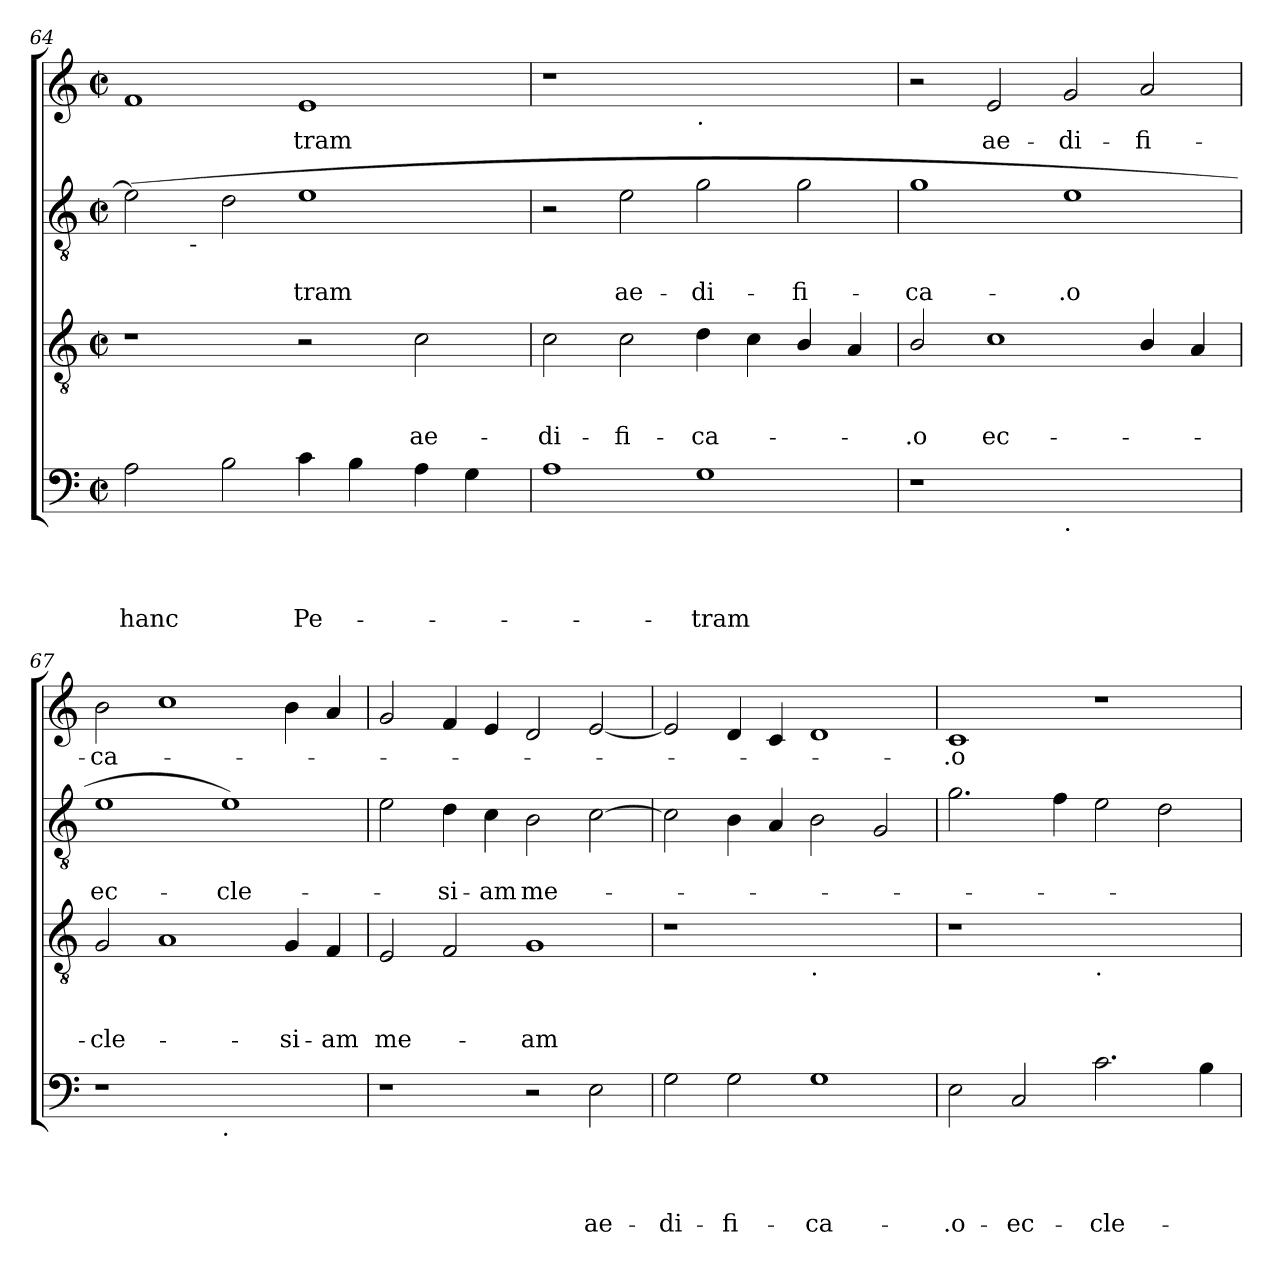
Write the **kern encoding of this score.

**kern	**text	**text	**text	**text	**kern	**text	**text	**text	**kern	**text	**text	**kern	**text
*part4	*part4	*part4	*part4	*part4	*part3	*part3	*part3	*part3	*part2	*part2	*part2	*part1	*part1
*staff4	*staff4	*staff4	*staff4	*staff4	*staff3	*staff3	*staff3	*staff3	*staff2	*staff2	*staff2	*staff1	*staff1
!!LO:PB:g=z
*clefF4	*	*	*	*	*clefGv2	*	*	*	*clefGv2	*	*	*clefG2	*
*k[]	*	*	*	*	*k[]	*	*	*	*k[]	*	*	*k[]	*
*C:	*	*	*	*	*C:	*	*	*	*C:	*	*	*C:	*
*M2/2	*	*	*	*	*M2/2	*	*	*	*M2/2	*	*	*M2/2	*
*met(c|)	*	*	*	*	*met(c|)	*	*	*	*met(c|)	*	*	*met(c|)	*
=64	=64	=64	=64	=64	=64	=64	=64	=64	=64	=64	=64	=64	=64
!	!	!	!	!LO:LY:b	!	!	!	!	!	!	!	!	!
*	*	*	*	*	*	*	*	*	*^	*	*	*	*
2A\	.	.	.	hanc	1r	.	.	.	(<2e\]	4.ryy	.	.	1f	.
!	!	!	!	!	!	!	!	!	!	!LO:TX:b:t=-	!	!	!	!
.	.	.	.	.	.	.	.	.	.	1ryy	.	.	.	.
2B\	.	.	.	.	.	.	.	.	2d\	.	.	.	.	.
!	!	!	!	!LO:LY:b	!	!	!	!	!	!	!	!LO:LY:b	!	!LO:LY:b
4c\	.	.	.	Pe-	2r	.	.	.	1e	.	.	-tram	1e	-tram
4B\	.	.	.	.	.	.	.	.	.	.	.	.	.	.
.	.	.	.	.	.	.	.	.	.	2ryy	.	.	.	.
!	!	!	!	!	!	!	!	!LO:LY:b	!	!	!	!	!	!
4A\	.	.	.	.	2c\	.	.	ae-	.	.	.	.	.	.
4G\	.	.	.	.	.	.	.	.	.	.	.	.	.	.
.	.	.	.	.	.	.	.	.	.	8ryy	.	.	.	.
=65	=65	=65	=65	=65	=65	=65	=65	=65	=65	=65	=65	=65	=65	=65
!	!	!	!	!	!	!	!	!LO:LY:b	!	!	!	!	!	!
*	*	*	*	*	*	*	*	*	*v	*v	*	*	*	*
1A	.	.	.	.	2c\	.	.	-di-	2r	.	.	1r	.
!	!	!	!	!	!	!	!	!LO:LY:b	!	!	!LO:LY:b	!	!
.	.	.	.	.	2c\	.	.	-fi-	2e\	.	ae-	.	.
!	!	!	!	!	!	!	!	!	!	!	!	!LO:TX:b:t=.	!
!	!	!	!	!LO:LY:b	!	!	!	!LO:LY:b	!	!	!LO:LY:b	!	!
1G	.	.	.	-tram	4d\	.	.	-ca-	2g\	.	-di-	1ryy	.
.	.	.	.	.	4c\	.	.	.	.	.	.	.	.
!	!	!	!	!	!	!	!	!	!	!	!LO:LY:b	!	!
.	.	.	.	.	4B/	.	.	.	2g\	.	-fi-	.	.
.	.	.	.	.	4A/	.	.	.	.	.	.	.	.
=66	=66	=66	=66	=66	=66	=66	=66	=66	=66	=66	=66	=66	=66
!	!	!	!	!	!	!	!	!LO:LY:b	!	!	!LO:LY:b	!	!
1r	.	.	.	.	2B/	.	.	-.o	1g	.	-ca-	2r	.
!	!	!	!	!	!	!	!	!LO:LY:b	!	!	!	!	!LO:LY:b
.	.	.	.	.	1c	.	.	ec-	.	.	.	2e/	ae-
!LO:TX:b:t=.	!	!	!	!	!	!	!	!	!	!	!	!	!
!	!	!	!	!	!	!	!	!	!	!	!LO:LY:b	!	!LO:LY:b
1ryy	.	.	.	.	.	.	.	.	1e	.	-.o	2g/	-di-
!	!	!	!	!	!	!	!	!	!	!	!	!	!LO:LY:b
.	.	.	.	.	4B/	.	.	.	.	.	.	2a/	-fi-
.	.	.	.	.	4A/	.	.	.	.	.	.	.	.
=67	=67	=67	=67	=67	=67	=67	=67	=67	=67	=67	=67	=67	=67
!	!	!	!	!	!	!	!	!LO:LY:b	!	!	!LO:LY:b	!	!LO:LY:b
1r	.	.	.	.	2G/	.	.	-cle-	1e	.	ec-	2b\	-ca-
.	.	.	.	.	1A	.	.	.	.	.	.	1cc	.
!LO:TX:b:t=.	!	!	!	!	!	!	!	!	!	!	!	!	!
!	!	!	!	!	!	!	!	!	!	!	!LO:LY:b	!	!
1ryy	.	.	.	.	.	.	.	.	1e)	.	-cle-	.	.
!	!	!	!	!	!	!	!	!LO:LY:b	!	!	!	!	!
.	.	.	.	.	4G/	.	.	-si-	.	.	.	4b\	.
!	!	!	!	!	!	!	!	!LO:LY:b	!	!	!	!	!
.	.	.	.	.	4F/	.	.	-am	.	.	.	4a/	.
!!LO:LB:g=z
=68	=68	=68	=68	=68	=68	=68	=68	=68	=68	=68	=68	=68	=68
!	!	!	!	!	!	!	!	!LO:LY:b	!	!	!	!	!
1r	.	.	.	.	2E/	.	.	me-	2e\	.	.	2g/	.
!	!	!	!	!	!	!	!	!	!	!	!LO:LY:b	!	!
.	.	.	.	.	2F/	.	.	.	4d\	.	-si-	4f/	.
!	!	!	!	!	!	!	!	!	!	!	!LO:LY:b	!	!
.	.	.	.	.	.	.	.	.	4c\	.	-am	4e/	.
!	!	!	!	!	!	!	!	!LO:LY:b	!	!	!LO:LY:b	!	!
2r	.	.	.	.	1G	.	.	-am	2B\	.	me-	2d/	.
!	!	!	!	!LO:LY:b	!	!	!	!	!	!	!	!	!
2E\	.	.	.	ae-	.	.	.	.	[>2c\	.	.	[<2e/	.
=69	=69	=69	=69	=69	=69	=69	=69	=69	=69	=69	=69	=69	=69
!	!	!	!	!LO:LY:b	!	!	!	!	!	!	!	!	!
2G\	.	.	.	-di-	1r	.	.	.	2c\]	.	.	2e/]	.
!	!	!	!	!LO:LY:b	!	!	!	!	!	!	!	!	!
2G\	.	.	.	-fi-	.	.	.	.	4B\	.	.	4d/	.
.	.	.	.	.	.	.	.	.	4A/	.	.	4c/	.
!	!	!	!	!	!LO:TX:b:t=.	!	!	!	!	!	!	!	!
!	!	!	!	!LO:LY:b	!	!	!	!	!	!	!	!	!
1G	.	.	.	-ca-	1ryy	.	.	.	2B\	.	.	1d	.
.	.	.	.	.	.	.	.	.	2G/	.	.	.	.
=70	=70	=70	=70	=70	=70	=70	=70	=70	=70	=70	=70	=70	=70
!	!	!	!	!LO:LY:b	!	!	!	!	!	!	!	!	!LO:LY:b
2E\	.	.	.	-.o-	1r	.	.	.	2.g\	.	.	1c	-.o
!	!	!	!	!LO:LY:b	!	!	!	!	!	!	!	!	!
2C/	.	.	.	-ec-	.	.	.	.	.	.	.	.	.
.	.	.	.	.	.	.	.	.	4f\	.	.	.	.
!	!	!	!	!	!LO:TX:b:t=.	!	!	!	!	!	!	!	!
!	!	!	!	!LO:LY:b	!	!	!	!	!	!	!	!	!
2.c\	.	.	.	-cle-	1ryy	.	.	.	2e\	.	.	1r	.
.	.	.	.	.	.	.	.	.	2d\	.	.	.	.
4B\	.	.	.	.	.	.	.	.	.	.	.	.	.
=	=	=	=	=	=	=	=	=	=	=	=	=	=
*-	*-	*-	*-	*-	*-	*-	*-	*-	*-	*-	*-	*-	*-
